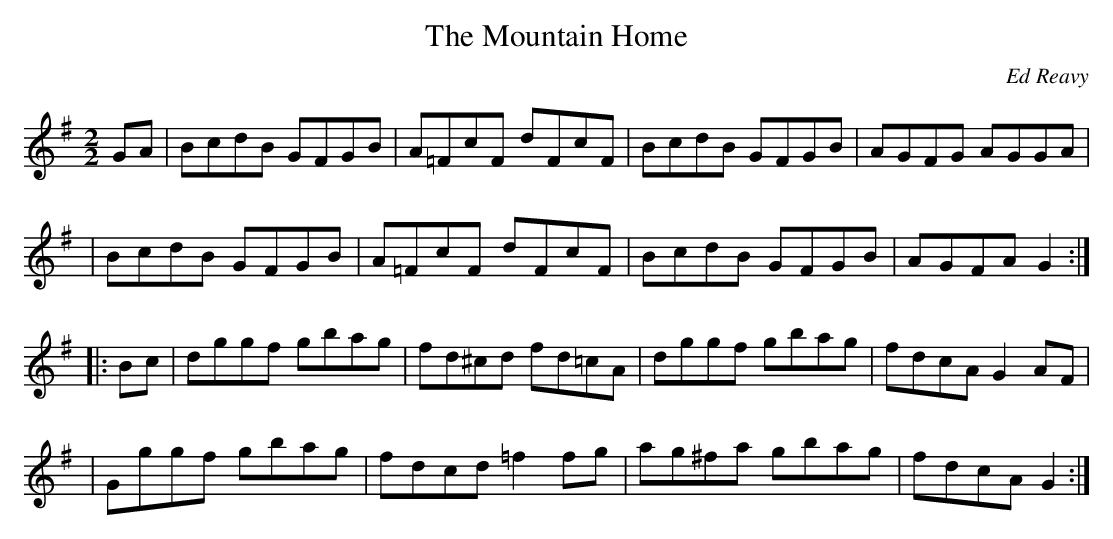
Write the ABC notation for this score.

X:1
T:The Mountain Home
C:Ed Reavy
M:2/2
L:1/8
K:G
GA \
| BcdB GFGB | A=FcF dFcF | BcdB GFGB | AGFG AGGA |
| BcdB GFGB | A=FcF dFcF | BcdB GFGB | AGFA G2 :|
|: Bc \
| dggf gbag | fd^cd fd=cA | dggf gbag | fdcA G2 AF |
| Gggf gbag | fdcd =f2 fg | ag^fa gbag | fdcA G2 :|
